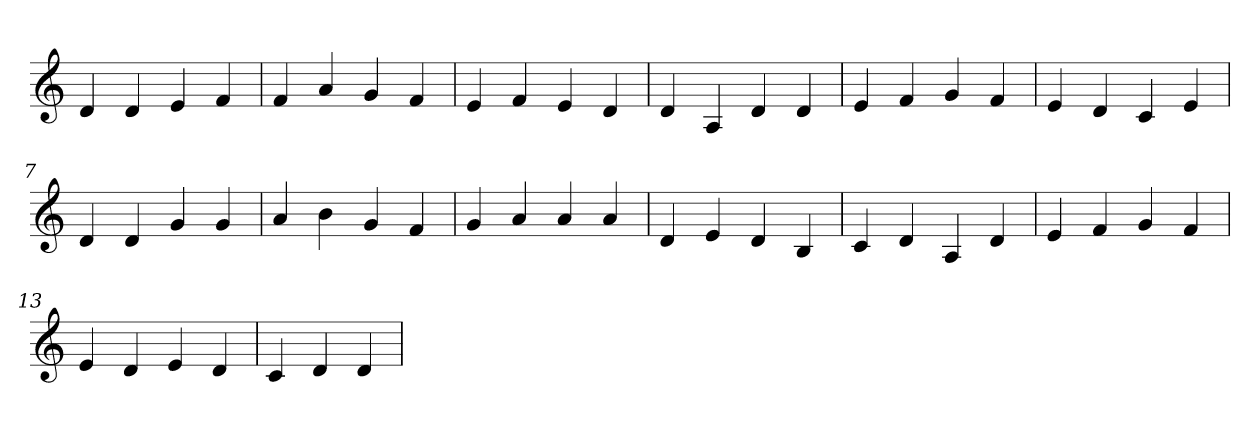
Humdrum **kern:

**kern
*part1
*staff1
*clefG2
=1
4d
4d
4e
4f
=2
4f
4a
4g
4f
=3
4e
4f
4e
4d
=4
4d
4A
4d
4d
=5
4e
4f
4g
4f
=6
4e
4d
4c
4e
=7
4d
4d
4g
4g
=8
4a
4b
4g
4f
=9
4g
4a
4a
4a
=10
4d
4e
4d
4B
=11
4c
4d
4A
4d
=12
4e
4f
4g
4f
=13
4e
4d
4e
4d
=14
4c
4d
4d
=
*-
